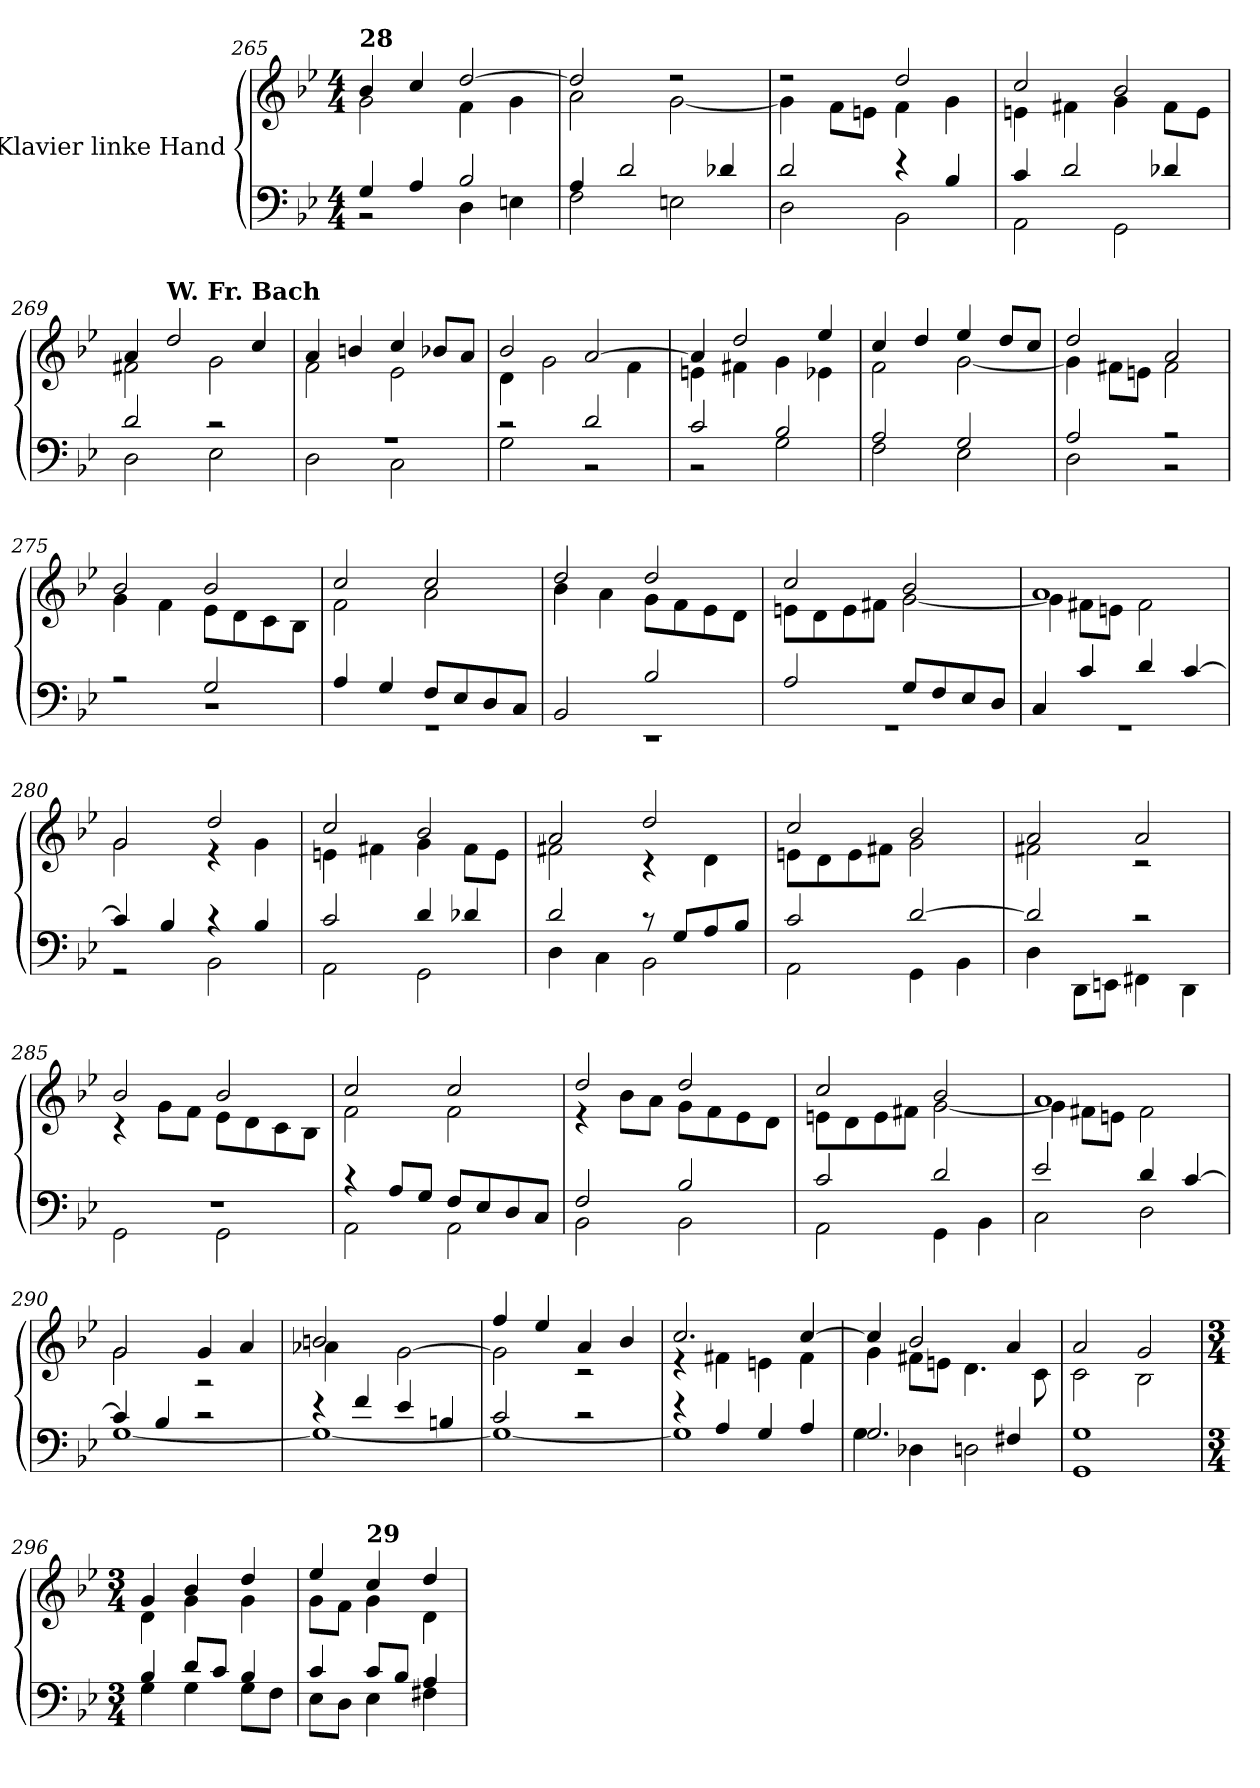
**kern	**kern
*part1	*part1
*staff2	*staff1
*I"Klavier linke Hand	*
*clefF4	*clefG2
*k[b-e-]	*k[b-e-]
*M4/4	*M4/4
=265	=265
*^	*^
!	!	!LO:TX:a:B:t=28	!
4G/	2r	4b-/	2g\
4A/	.	4cc/	.
2B-/	4D\	[2dd/	4f\
.	4En\	.	4g\
!!LO:PB:g=z	!!
=266	=266	=266	=266
4A/	2F\	2dd/]	2a\
2d/	.	.	.
.	2En\	2r	[2g\
4d-X/	.	.	.
!!LO:PB:g=z	!!
=267	=267	=267	=267
2d/	2D\	2r	4g\]
.	.	.	8f\L
.	.	.	8en\J
4r	2BB-\	2dd/	4f\
4B-/	.	.	4g\
=268	=268	=268	=268
4c/	2AA\	2cc/	4en\
2d/	.	.	4f#X\
.	2GG\	2b-/	4g\
4d-X/	.	.	8f#\L
.	.	.	8e\J
=269	=269	=269	=269
2d/	2D\	4a/	2f#X\
!	!	!LO:TX:a:B:t=W. Fr. Bach	!
.	.	2dd/	.
2r	2E-\	.	2g\
.	.	4cc/	.
=270	=270	=270	=270
1r	2D\	4a/	2f\
.	.	4bn/	.
.	2C\	4cc/	2e-\
.	.	8b-X/L	.
.	.	8a/J	.
!!LO:LB:g=z	!!
=271	=271	=271	=271
2r	2G\	2b-/	4d\
.	.	.	2g\
2d/	2r	[2a/	.
.	.	.	4f\
=272	=272	=272	=272
2c/	2r	4a/]	4en\
.	.	2dd/	4f#X\
2B-/	2G\	.	4g\
.	.	4ee-/	4e-X\
=273	=273	=273	=273
2A/	2F\	4cc/	2f\
.	.	4dd/	.
2G/	2E-\	4ee-/	[2g\
.	.	8dd/L	.
.	.	8cc/J	.
=274	=274	=274	=274
2A/	2D\	2dd/	4g\]
.	.	.	8f#X\L
.	.	.	8en\J
2r	2r	2a/	2f#\
=275	=275	=275	=275
2r	1r	2b-/	4g\
.	.	.	4f\
2G/	.	2b-/	8e-\L
.	.	.	8d\
.	.	.	8c\
.	.	.	8B-\J
!!LO:LB:g=z	!!
=276	=276	=276	=276
4A/	1r	2cc/	2f\
4G/	.	.	.
8F/L	.	2cc/	2a\
8E-/	.	.	.
8D/	.	.	.
8C/J	.	.	.
=277	=277	=277	=277
2BB-/	1r	2dd/	4b-\
.	.	.	4a\
2B-/	.	2dd/	8g\L
.	.	.	8f\
.	.	.	8e-\
.	.	.	8d\J
=278	=278	=278	=278
2A/	1r	2cc/	8en\L
.	.	.	8d\
.	.	.	8e\
.	.	.	8f#X\J
8G/L	.	2b-/	[2g\
8F/	.	.	.
8E-/	.	.	.
8D/J	.	.	.
!!LO:LB:g=z	!!
=279	=279	=279	=279
4C/	1r	1a	4g\]
4c/	.	.	8f#X\L
.	.	.	8en\J
4d/	.	.	2f#\
[4c/	.	.	.
=280	=280	=280	=280
4c/]	2r	2g/	2g\
4B-/	.	.	.
4r	2BB-\	2dd/	4r
4B-/	.	.	4g\
=281	=281	=281	=281
2c/	2AA\	2cc/	4en\
.	.	.	4f#X\
4d/	2GG\	2b-/	4g\
4d-X/	.	.	8f#\L
.	.	.	8e\J
=282	=282	=282	=282
2d/	4D\	2a/	2f#X\
.	4C\	.	.
8r	2BB-\	2dd/	4r
8G/L	.	.	.
8A/	.	.	4d\
8B-/J	.	.	.
!!LO:LB:g=z	!!
=283	=283	=283	=283
2c/	2AA\	2cc/	8en\L
.	.	.	8d\
.	.	.	8e\
.	.	.	8f#X\J
[2d/	4GG\	2b-/	2g\
.	4BB-\	.	.
=284	=284	=284	=284
2d/]	4D\	2a/	2f#X\
.	8DD\L	.	.
.	8EEn\J	.	.
2r	4FF#X\	2a/	2r
.	4DD\	.	.
=285	=285	=285	=285
1r	2GG\	2b-/	4r
.	.	.	8g\L
.	.	.	8f\J
.	2GG\	2b-/	8e-\L
.	.	.	8d\
.	.	.	8c\
.	.	.	8B-\J
=286	=286	=286	=286
4r	2AA\	2cc/	2f\
8A/L	.	.	.
8G/J	.	.	.
8F/L	2AA\	2cc/	2f\
8E-/	.	.	.
8D/	.	.	.
8C/J	.	.	.
!!LO:LB:g=z	!!
=287	=287	=287	=287
2F/	2BB-\	2dd/	4r
.	.	.	8b-\L
.	.	.	8a\J
2B-/	2BB-\	2dd/	8g\L
.	.	.	8f\
.	.	.	8e-\
.	.	.	8d\J
=288	=288	=288	=288
2c/	2AA\	2cc/	8en\L
.	.	.	8d\
.	.	.	8e\
.	.	.	8f#X\J
2d/	4GG\	2b-/	[2g\
.	4BB-\	.	.
=289	=289	=289	=289
2e-/	2C\	1a	4g\]
.	.	.	8f#X\L
.	.	.	8en\J
4d/	2D\	.	2f#\
[4c/	.	.	.
=290	=290	=290	=290
4c/]	[1G	2g/	2g\
4B-/	.	.	.
2r	.	4g/	2r
.	.	4a/	.
!!LO:PB:g=z	!!
=291	=291	=291	=291
4r	1G_	2bn/	4a-X\
4f/	.	.	4ryy
4e-/	.	2ryy	[2g\
4Bn/	.	.	.
=292	=292	=292	=292
2c/	1G_	4ff/	2g\]
.	.	4ee-/	.
2r	.	4a/	2r
.	.	4b-/	.
=293	=293	=293	=293
4r	1G]	2.cc/	4r
4A/	.	.	4f#X\
4G/	.	.	4en\
4A/	.	[4cc/	4f#\
=294	=294	=294	=294
2.G/	4G\	4cc/]	4g\
.	4D-X\	2b-/	8f#X\L
.	.	.	8en\J
.	2Dn\	.	4.d\
4F#X/	.	4a/	.
.	.	.	8c\
=295	=295	=295	=295
1G	1GG>	2a/	2c\
.	.	2g>/	2B-\
!!LO:LB:g=z	!!
=296	=296	=296	=296
*M3/4	*	*M3/4	*
4B-/	4G\	4g/	4d\
8d/L	4G\	4b-/	4g\
8c/J	.	.	.
4B-/	8G\L	4dd/	4g\
.	8F\J	.	.
=297	=297	=297	=297
4c/	8E-\L	4ee-/	8g\L
.	8D\J	.	8f\J
!	!	!LO:TX:a:B:t=29	!
8c/L	4E-\	4cc/	4g\
8B-/J	.	.	.
4A/	4F#X\	4dd/	4d\
*v	*v	*	*
*	*v	*v
=	=
*-	*-
